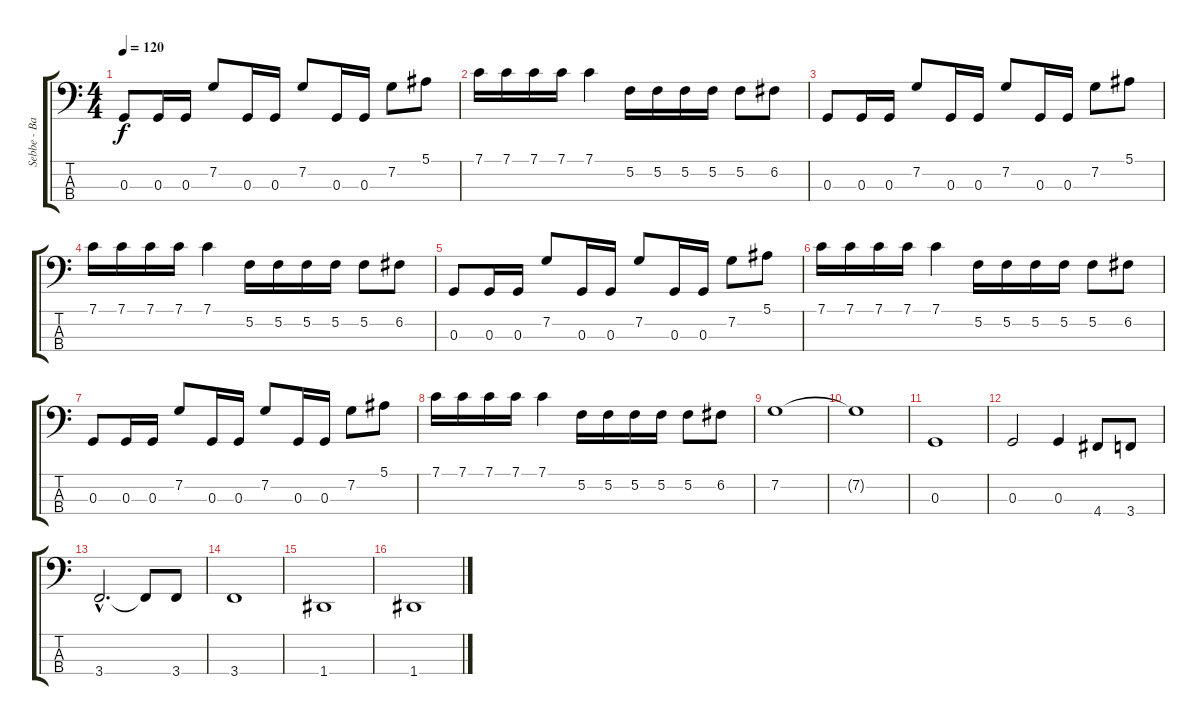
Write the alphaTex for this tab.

\track ("Sebbe - Bass" "Sebbe - Ba") {instrument electricbassfinger}
\staff {score tabs}
\tuning (F2 C2 G1 D1) {hide}
\ts (4 4)
\tempo 120
\clef f4
\ks c
0.3.8{dy f} 0.3.16 0.3.16 7.2.8 0.3.16 0.3.16 7.2.8 0.3.16 0.3.16 7.2.8 5.1.8 |
7.1.16 7.1.16 7.1.16 7.1.16 7.1.4 5.2.16 5.2.16 5.2.16 5.2.16 5.2.8 6.2.8 |
0.3.8 0.3.16 0.3.16 7.2.8 0.3.16 0.3.16 7.2.8 0.3.16 0.3.16 7.2.8 5.1.8 |
7.1.16 7.1.16 7.1.16 7.1.16 7.1.4 5.2.16 5.2.16 5.2.16 5.2.16 5.2.8 6.2.8 |
0.3.8 0.3.16 0.3.16 7.2.8 0.3.16 0.3.16 7.2.8 0.3.16 0.3.16 7.2.8 5.1.8 |
7.1.16 7.1.16 7.1.16 7.1.16 7.1.4 5.2.16 5.2.16 5.2.16 5.2.16 5.2.8 6.2.8 |
0.3.8 0.3.16 0.3.16 7.2.8 0.3.16 0.3.16 7.2.8 0.3.16 0.3.16 7.2.8 5.1.8 |
7.1.16 7.1.16 7.1.16 7.1.16 7.1.4 5.2.16 5.2.16 5.2.16 5.2.16 5.2.8 6.2.8 |
7.2.1 |
7.2{t}.1 |
0.3.1 |
0.3.2 0.3.4 4.4.8 3.4.8 |
3.4{hac}.2{d} 3.4{t}.8 3.4.8 |
3.4.1 |
1.4.1 |
1.4.1
